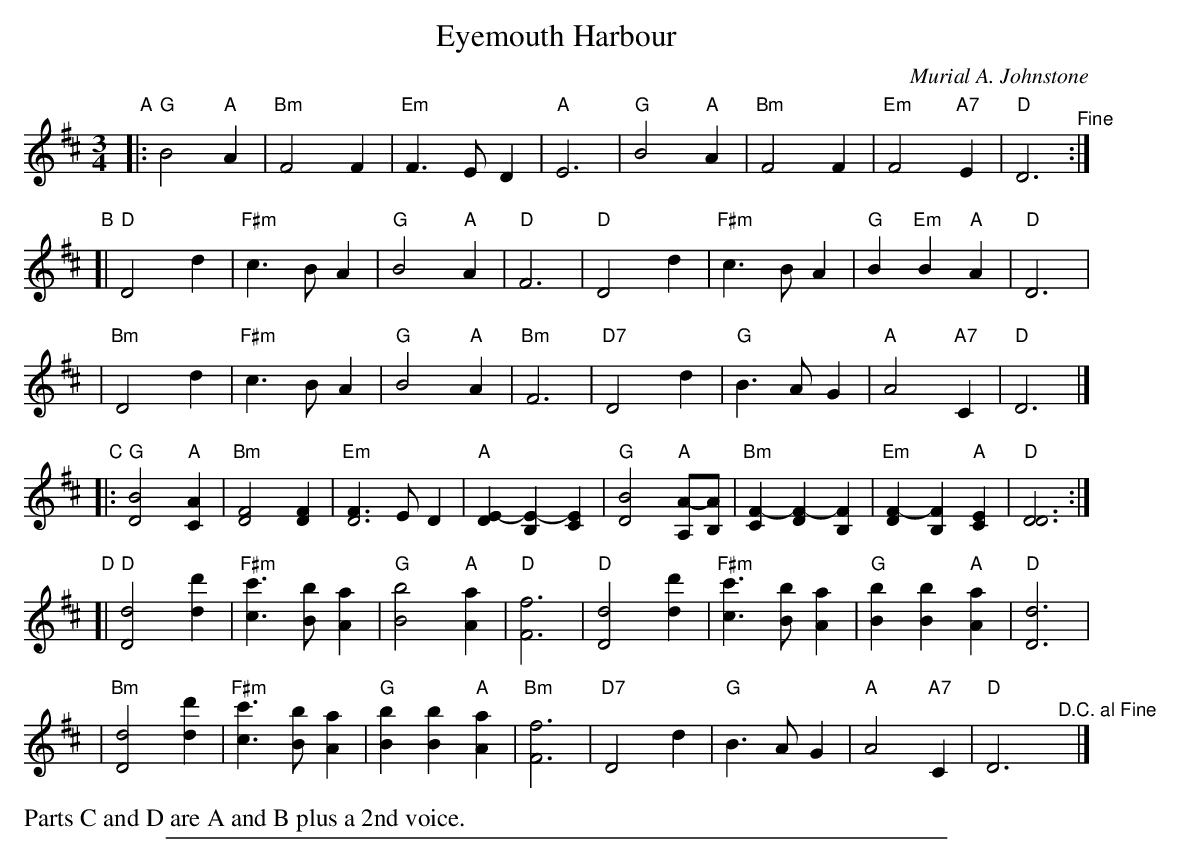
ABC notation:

X:1
T: Eyemouth Harbour
C: Murial A. Johnstone
M: 3/4
L: 1/4
K: D
"A"|: "G"B2"A"A | "Bm"F2  F | "Em"F>E  D |  "A"E3 | "G"B2"A"A | "Bm"F2 F |"Em"F2   "A7"E | "D"D3 "^Fine":|
"B"[| "D"D2   d | "F#m"c>BA |  "G"B2"A"A |  "D"F3 |  "D"D2  d |"F#m"c>BA | "G"B"Em"B"A"A | "D"D3 |
   | "Bm"D2   d | "F#m"c>BA |  "G"B2"A"A | "Bm"F3 | "D7"D2  d |  "G"B>AG | "A"A2   "A7"C | "D"D3 |]
"C"|:\
      "G"[B2D2]"A"[AC] | "Bm"[F2D2][FD] | "Em"[FD2]>ED | "A"[E-D][E-B,][EC] |\
      "G"[B2D2]"A"[A/-A,/][A/B,/] | "Bm"[F-C][F-D][FB,] | "Em"[F-D][FB,]"A"[EC] | "D"[D3D3] :|
"D"[| "D"[d2D2][d'd] | "F#m"[c'c]>[bB][aA] | "G"[b2B2]"A"[aA] | "D"[f3F3] |\
      "D"[d2D2][d'd] | "F#m"[c'c]>[bB][aA] | "G"[bB][bB]"A"[aA] | "D"[d3D3] |
   | "Bm"[d2D2][d'd] | "F#m"[c'c]>[bB][aA] | "G"[bB][bB]"A"[aA] | "Bm"[f3F3] |\
     "D7"D2d | "G"B>AG | "A"A2"A7"C | "D"D3 "^D.C. al Fine"y2|]
